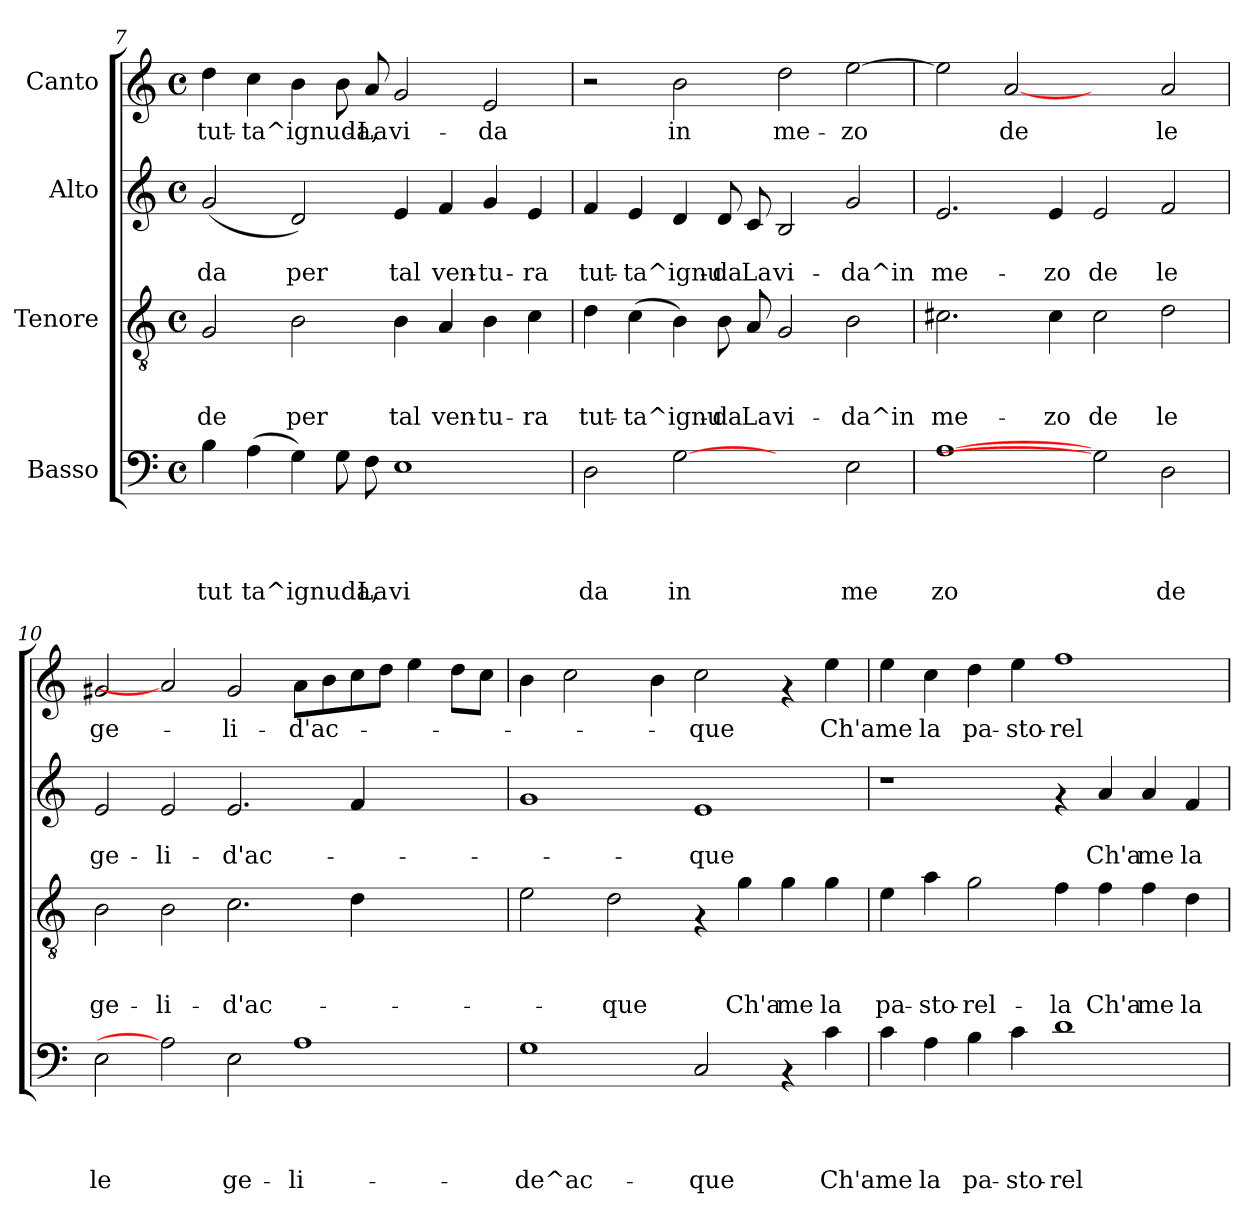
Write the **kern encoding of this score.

**kern	**text	**text	**text	**text	**kern	**text	**text	**text	**kern	**text	**text	**kern	**text
*part4	*part4	*part4	*part4	*part4	*part3	*part3	*part3	*part3	*part2	*part2	*part2	*part1	*part1
*staff4	*staff4	*staff4	*staff4	*staff4	*staff3	*staff3	*staff3	*staff3	*staff2	*staff2	*staff2	*staff1	*staff1
*I"Basso	*	*	*	*	*I"Tenore	*	*	*	*I"Alto	*	*	*I"Canto	*
*clefF4	*	*	*	*	*clefGv2	*	*	*	*clefG2	*	*	*clefG2	*
*k[]	*	*	*	*	*k[]	*	*	*	*k[]	*	*	*k[]	*
*C:	*	*	*	*	*C:	*	*	*	*C:	*	*	*C:	*
*M4/4	*	*	*	*	*M4/4	*	*	*	*M4/4	*	*	*M4/4	*
*met(c)	*	*	*	*	*met(c)	*	*	*	*met(c)	*	*	*met(c)	*
=7	=7	=7	=7	=7	=7	=7	=7	=7	=7	=7	=7	=7	=7
!	!	!	!	!LO:LY:b	!	!	!	!LO:LY:b	!	!	!LO:LY:b	!	!LO:LY:b
4B\	.	.	.	tut	2G/	.	.	-de	(2g/	.	-da	4dd\	tut-
!	!	!	!	!LO:LY:b	!	!	!	!	!	!	!	!	!LO:LY:b
(<4A\	.	.	.	ta^ignuda,	.	.	.	.	.	.	.	4cc\	-ta^ignuda,-
!	!	!	!	!	!	!	!	!LO:LY:b	!	!	!LO:LY:b	!	!
4G\)	.	.	.	.	2B\	.	.	per	2d/)	.	per	4b\	.
8G\	.	.	.	.	.	.	.	.	.	.	.	8b\	.
!	!	!	!	!LO:LY:b	!	!	!	!	!	!	!	!	!LO:LY:b
8F\	.	.	.	La	.	.	.	.	.	.	.	8a/	-La
!	!	!	!	!LO:LY:b	!	!	!	!LO:LY:b	!	!	!LO:LY:b	!	!LO:LY:b
1E	.	.	.	vi	4B\	.	.	tal	4e/	.	tal	2g/	vi-
!	!	!	!	!	!	!	!	!LO:LY:b	!	!	!LO:LY:b	!	!
.	.	.	.	.	4A/	.	.	ven-	4f/	.	ven-	.	.
!	!	!	!	!	!	!	!	!LO:LY:b	!	!	!LO:LY:b	!	!LO:LY:b
.	.	.	.	.	4B\	.	.	-tu-	4g/	.	-tu-	2e/	-da
!	!	!	!	!	!	!	!	!LO:LY:b	!	!	!LO:LY:b	!	!
.	.	.	.	.	4c\	.	.	-ra	4e/	.	-ra	.	.
=8	=8	=8	=8	=8	=8	=8	=8	=8	=8	=8	=8	=8	=8
!	!	!	!	!LO:LY:b	!	!	!	!LO:LY:b	!	!	!LO:LY:b	!	!
2D\	.	.	.	da	4d\	.	.	tut-	4f/	.	tut-	2r	.
!	!	!	!	!	!	!	!	!LO:LY:b	!	!	!LO:LY:b	!	!
.	.	.	.	.	(>4c\	.	.	-ta^ignu-	4e/	.	-ta^ignu-	.	.
!	!	!	!	!LO:LY:b	!	!	!	!	!	!	!	!	!LO:LY:b
[2G	.	.	.	in	4B\)	.	.	.	4d/	.	.	2b\	in
!	!	!	!	!	!	!	!	!LO:LY:b	!	!	!LO:LY:b	!	!
.	.	.	.	.	8B\	.	.	-da	8d/	.	-da	.	.
!	!	!	!	!	!	!	!	!LO:LY:b	!	!	!LO:LY:b	!	!
.	.	.	.	.	8A/	.	.	La	8c/	.	La	.	.
!	!	!	!	!	!	!	!	!LO:LY:b	!	!	!LO:LY:b	!	!LO:LY:b
2ryy	.	.	.	.	2G/	.	.	vi-	2B/	.	vi-	2dd\	me-
!	!	!	!	!LO:LY:b	!	!	!	!LO:LY:b	!	!	!LO:LY:b	!	!LO:LY:b
2E\	.	.	.	me	2B\	.	.	-da^in	2g/	.	-da^in	[<2ee\	-zo
!!LO:LB:g=z
=9	=9	=9	=9	=9	=9	=9	=9	=9	=9	=9	=9	=9	=9
!	!	!	!	!LO:LY:b	!	!	!	!LO:LY:b	!	!	!LO:LY:b	!	!
[1A	.	.	.	zo	2.c#X\	.	.	me-	2.e/	.	me-	2ee\]	.
!	!	!	!	!	!	!	!	!	!	!	!	!	!LO:LY:b
.	.	.	.	.	.	.	.	.	.	.	.	[2a	de
!	!	!	!	!	!	!	!	!LO:LY:b	!	!	!LO:LY:b	!	!
.	.	.	.	.	4c#\	.	.	-zo	4e/	.	-zo	.	.
!	!	!	!	!	!	!	!	!LO:LY:b	!	!	!LO:LY:b	!	!
2G]	.	.	.	.	2c#\	.	.	de	2e/	.	de	2ryy	.
!	!	!	!	!LO:LY:b	!	!	!	!LO:LY:b	!	!	!LO:LY:b	!	!LO:LY:b
2D\	.	.	.	de	2d\	.	.	le	2f/	.	le	2a/	le
=10	=10	=10	=10	=10	=10	=10	=10	=10	=10	=10	=10	=10	=10
!	!	!	!	!LO:LY:b	!	!	!	!LO:LY:b	!	!	!LO:LY:b	!	!LO:LY:b
2E\	.	.	.	le	2B\	.	.	ge-	2e/	.	ge-	2g#X/	ge-
!	!	!	!	!	!	!	!	!LO:LY:b	!	!	!LO:LY:b	!	!
2A]	.	.	.	.	2B\	.	.	-li-	2e/	.	-li-	2a]	.
!	!	!	!	!LO:LY:b	!	!	!	!LO:LY:b	!	!	!LO:LY:b	!	!LO:LY:b
2E\	.	.	.	ge-	2.c\	.	.	-d'ac-	2.e/	.	-d'ac-	2g#/	-li-
!	!	!	!	!LO:LY:b	!	!	!	!	!	!	!	!	!LO:LY:b
1A	.	.	.	-li-	.	.	.	.	.	.	.	8a\L	-d'ac-
.	.	.	.	.	.	.	.	.	.	.	.	8b\	.
.	.	.	.	.	4d\	.	.	.	4f/	.	.	8cc\	.
.	.	.	.	.	.	.	.	.	.	.	.	8dd\J	.
.	.	.	.	.	2ryy	.	.	.	2ryy	.	.	4ee\	.
.	.	.	.	.	.	.	.	.	.	.	.	8dd\L	.
.	.	.	.	.	.	.	.	.	.	.	.	8cc\J	.
=11	=11	=11	=11	=11	=11	=11	=11	=11	=11	=11	=11	=11	=11
!	!	!	!	!LO:LY:b	!	!	!	!	!	!	!	!	!
1G	.	.	.	-de^ac-	2e\	.	.	.	1g	.	.	4b\	.
.	.	.	.	.	.	.	.	.	.	.	.	2cc\	.
!	!	!	!	!	!	!	!	!LO:LY:b	!	!	!	!	!
.	.	.	.	.	2d\	.	.	-que	.	.	.	.	.
.	.	.	.	.	.	.	.	.	.	.	.	4b\	.
!	!	!	!	!LO:LY:b	!	!	!	!	!	!	!LO:LY:b	!	!LO:LY:b
2C/	.	.	.	-que	4rF	.	.	.	1e	.	-que	2cc\	-que
!	!	!	!	!	!	!	!	!LO:LY:b	!	!	!	!	!
.	.	.	.	.	4g\	.	.	Ch'a	.	.	.	.	.
!	!	!	!	!	!	!	!	!LO:LY:b	!	!	!	!	!
4rAA	.	.	.	.	4g\	.	.	me	.	.	.	4rf	.
!	!	!	!	!LO:LY:b	!	!	!	!LO:LY:b	!	!	!	!	!LO:LY:b
4c\	.	.	.	Ch'a	4g\	.	.	la	.	.	.	4ee\	Ch'a
=12	=12	=12	=12	=12	=12	=12	=12	=12	=12	=12	=12	=12	=12
!	!	!	!	!LO:LY:b	!	!	!	!LO:LY:b	!	!	!	!	!LO:LY:b
4c\	.	.	.	me	4e\	.	.	pa-	1r	.	.	4ee\	me
!	!	!	!	!LO:LY:b	!	!	!	!LO:LY:b	!	!	!	!	!LO:LY:b
4A\	.	.	.	la	4a\	.	.	-sto-	.	.	.	4cc\	la
!	!	!	!	!LO:LY:b	!	!	!	!LO:LY:b	!	!	!	!	!LO:LY:b
4B\	.	.	.	pa-	2g\	.	.	-rel-	.	.	.	4dd\	pa-
!	!	!	!	!LO:LY:b	!	!	!	!	!	!	!	!	!LO:LY:b
4c\	.	.	.	-sto-	.	.	.	.	.	.	.	4ee\	-sto-
!	!	!	!	!LO:LY:b	!	!	!	!LO:LY:b	!	!	!	!	!LO:LY:b
1d	.	.	.	-rel-	4f\	.	.	-la	4rf	.	.	1ff	-rel-
!	!	!	!	!	!	!	!	!LO:LY:b	!	!	!LO:LY:b	!	!
.	.	.	.	.	4f\	.	.	Ch'a	4a/	.	Ch'a	.	.
!	!	!	!	!	!	!	!	!LO:LY:b	!	!	!LO:LY:b	!	!
.	.	.	.	.	4f\	.	.	me	4a/	.	me	.	.
!	!	!	!	!	!	!	!	!LO:LY:b	!	!	!LO:LY:b	!	!
.	.	.	.	.	4d\	.	.	la	4f/	.	la	.	.
=	=	=	=	=	=	=	=	=	=	=	=	=	=
*-	*-	*-	*-	*-	*-	*-	*-	*-	*-	*-	*-	*-	*-
